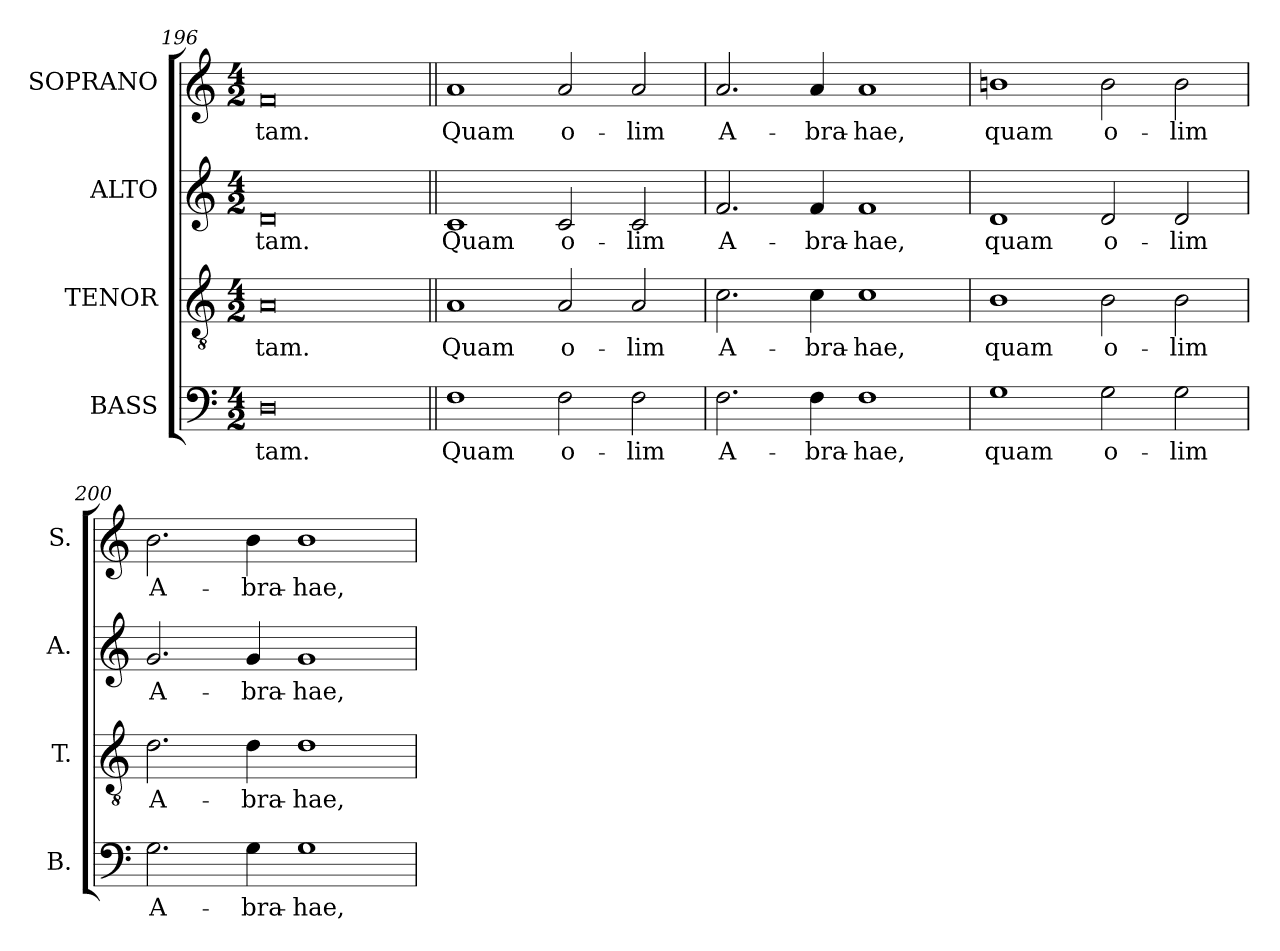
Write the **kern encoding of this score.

**kern	**text	**kern	**text	**kern	**text	**kern	**text
*part4	*part4	*part3	*part3	*part2	*part2	*part1	*part1
*staff4	*staff4	*staff3	*staff3	*staff2	*staff2	*staff1	*staff1
*I"BASS	*	*I"TENOR	*	*I"ALTO	*	*I"SOPRANO	*
*I'B.	*	*I'T.	*	*I'A.	*	*I'S.	*
*clefF4	*	*clefGv2	*	*clefG2	*	*clefG2	*
*	*	*ITrd7c12	*	*	*	*	*
*k[]	*	*k[]	*	*k[]	*	*k[]	*
*C:	*	*C:	*	*C:	*	*C:	*
*M4/2	*	*M4/2	*	*M4/2	*	*M4/2	*
=196	=196	=196	=196	=196	=196	=196	=196
!	!LO:LY:b:color=#000000	!	!	!	!	!	!
!	!	!	!LO:LY:b:color=#000000	!	!	!	!
!	!	!	!	!	!LO:LY:b:color=#000000	!	!
!	!	!	!	!	!	!	!LO:LY:b:color=#000000
0Di	-tam.	0AAi	-tam.	0di	-tam.	0fi	-tam.
=197||	=197||	=197||	=197||	=197||	=197||	=197||	=197||
!	!LO:LY:b:color=#000000	!	!	!	!	!	!
!	!	!	!LO:LY:b:color=#000000	!	!	!	!
!	!	!	!	!	!LO:LY:b:color=#000000	!	!
!	!	!	!	!	!	!	!LO:LY:b:color=#000000
1Fi	Quam	1AAi	Quam	1ci	Quam	1ai	Quam
!	!LO:LY:b:color=#000000	!	!	!	!	!	!
!	!	!	!LO:LY:b:color=#000000	!	!	!	!
!	!	!	!	!	!LO:LY:b:color=#000000	!	!
!	!	!	!	!	!	!	!LO:LY:b:color=#000000
2Fi\	o-	2AAi/	o-	2ci/	o-	2ai/	o-
!	!LO:LY:b:color=#000000	!	!	!	!	!	!
!	!	!	!LO:LY:b:color=#000000	!	!	!	!
!	!	!	!	!	!LO:LY:b:color=#000000	!	!
!	!	!	!	!	!	!	!LO:LY:b:color=#000000
2Fi\	-lim	2AAi/	-lim	2ci/	-lim	2ai/	-lim
=198	=198	=198	=198	=198	=198	=198	=198
!	!LO:LY:b:color=#000000	!	!	!	!	!	!
!	!	!	!LO:LY:b:color=#000000	!	!	!	!
!	!	!	!	!	!LO:LY:b:color=#000000	!	!
!	!	!	!	!	!	!	!LO:LY:b:color=#000000
2.Fi\	A-	2.Ci\	A-	2.fi/	A-	2.ai/	A-
!	!LO:LY:b:color=#000000	!	!	!	!	!	!
!	!	!	!LO:LY:b:color=#000000	!	!	!	!
!	!	!	!	!	!LO:LY:b:color=#000000	!	!
!	!	!	!	!	!	!	!LO:LY:b:color=#000000
4Fi\	-bra-	4Ci\	-bra-	4fi/	-bra-	4ai/	-bra-
!	!LO:LY:b:color=#000000	!	!	!	!	!	!
!	!	!	!LO:LY:b:color=#000000	!	!	!	!
!	!	!	!	!	!LO:LY:b:color=#000000	!	!
!	!	!	!	!	!	!	!LO:LY:b:color=#000000
1Fi	-hae,	1Ci	-hae,	1fi	-hae,	1ai	-hae,
!!LO:LB:g=z
=199	=199	=199	=199	=199	=199	=199	=199
!	!LO:LY:b:color=#000000	!	!	!	!	!	!
!	!	!	!LO:LY:b:color=#000000	!	!	!	!
!	!	!	!	!	!LO:LY:b:color=#000000	!	!
!	!	!	!	!	!	!	!LO:LY:b:color=#000000
1Gi	quam	1BBi	quam	1di	quam	1bni	quam
!	!LO:LY:b:color=#000000	!	!	!	!	!	!
!	!	!	!LO:LY:b:color=#000000	!	!	!	!
!	!	!	!	!	!LO:LY:b:color=#000000	!	!
!	!	!	!	!	!	!	!LO:LY:b:color=#000000
2Gi\	o-	2BBi\	o-	2di/	o-	2bi\	o-
!	!LO:LY:b:color=#000000	!	!	!	!	!	!
!	!	!	!LO:LY:b:color=#000000	!	!	!	!
!	!	!	!	!	!LO:LY:b:color=#000000	!	!
!	!	!	!	!	!	!	!LO:LY:b:color=#000000
2Gi\	-lim	2BBi\	-lim	2di/	-lim	2bi\	-lim
=200	=200	=200	=200	=200	=200	=200	=200
!	!LO:LY:b:color=#000000	!	!	!	!	!	!
!	!	!	!LO:LY:b:color=#000000	!	!	!	!
!	!	!	!	!	!LO:LY:b:color=#000000	!	!
!	!	!	!	!	!	!	!LO:LY:b:color=#000000
2.Gi\	A-	2.Di\	A-	2.gi/	A-	2.bi\	A-
!	!LO:LY:b:color=#000000	!	!	!	!	!	!
!	!	!	!LO:LY:b:color=#000000	!	!	!	!
!	!	!	!	!	!LO:LY:b:color=#000000	!	!
!	!	!	!	!	!	!	!LO:LY:b:color=#000000
4Gi\	-bra-	4Di\	-bra-	4gi/	-bra-	4bi\	-bra-
!	!LO:LY:b:color=#000000	!	!	!	!	!	!
!	!	!	!LO:LY:b:color=#000000	!	!	!	!
!	!	!	!	!	!LO:LY:b:color=#000000	!	!
!	!	!	!	!	!	!	!LO:LY:b:color=#000000
1Gi	-hae,	1Di	-hae,	1gi	-hae,	1bi	-hae,
=	=	=	=	=	=	=	=
*-	*-	*-	*-	*-	*-	*-	*-
